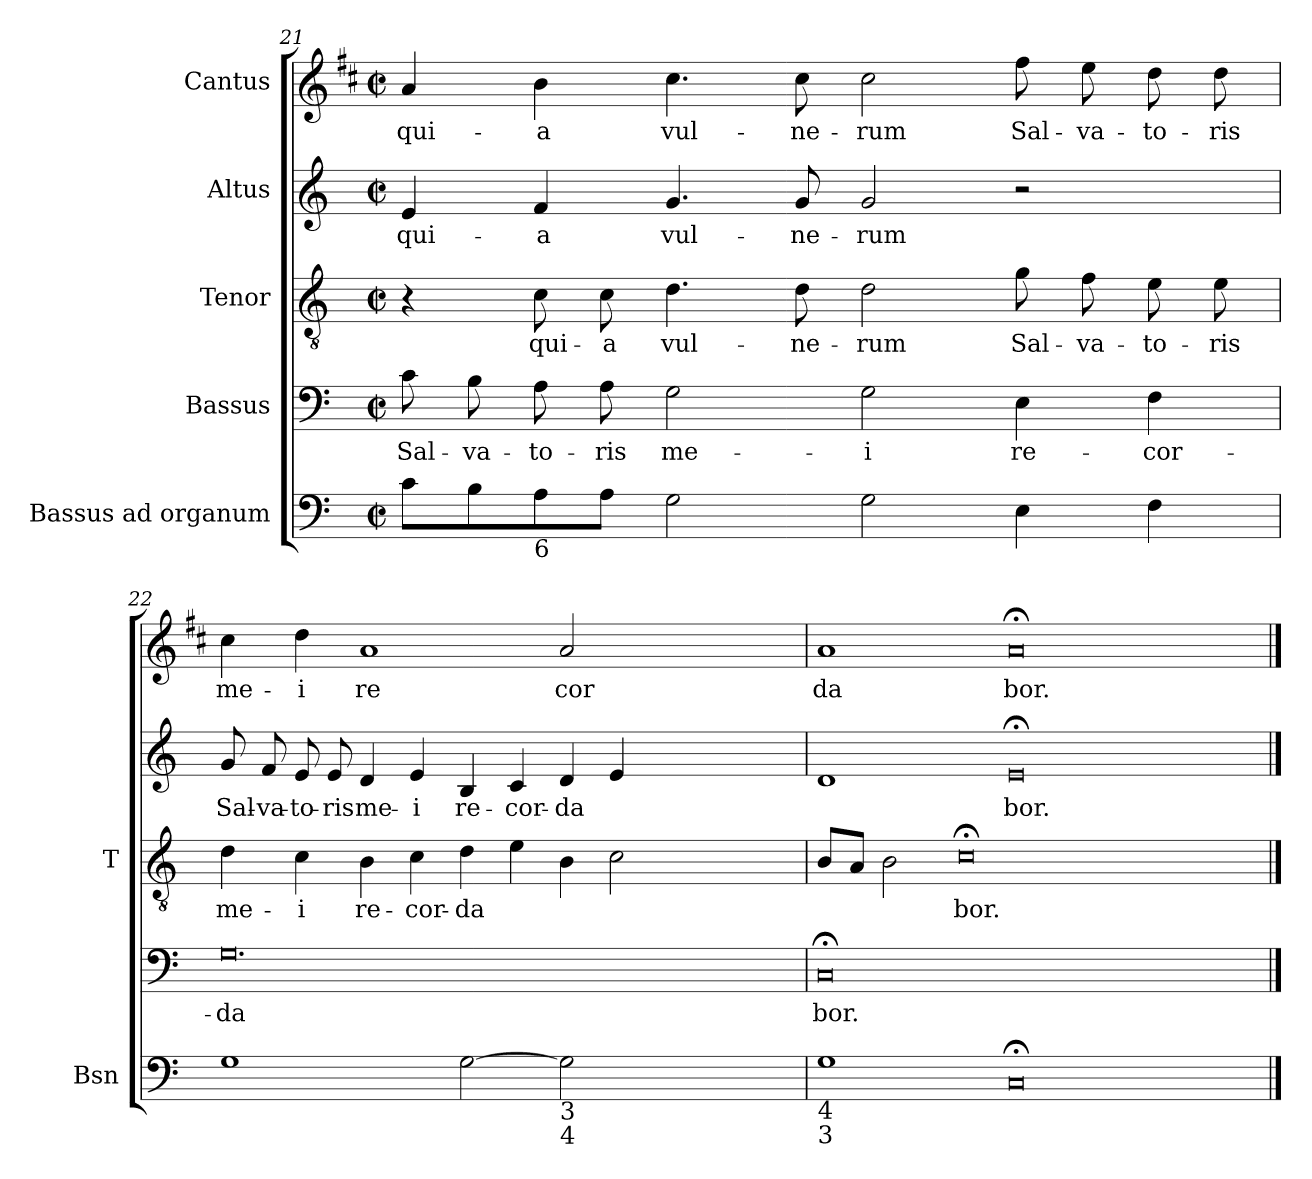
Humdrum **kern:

**kern	**kern	**text	**kern	**text	**kern	**text	**kern	**text
*part5	*part4	*part4	*part3	*part3	*part2	*part2	*part1	*part1
*staff5	*staff4	*staff4	*staff3	*staff3	*staff2	*staff2	*staff1	*staff1
*I"Bassus ad organum	*I"Bassus	*	*I"Tenor	*	*I"Altus	*	*I"Cantus	*
*I'Bsn	*	*	*I'T	*	*	*	*	*
*clefF4	*clefF4	*	*clefGv2	*	*clefG2	*	*clefG2	*
*	*	*	*	*	*	*	*ITrd1c2	*
*k[]	*k[]	*	*k[]	*	*k[]	*	*k[]	*
*C:	*C:	*	*C:	*	*C:	*	*C:	*
*M4/2	*M4/2	*	*M4/2	*	*M4/2	*	*M4/2	*
*met(c|)	*met(c|)	*	*met(c|)	*	*met(c|)	*	*met(c|)	*
=21	=21	=21	=21	=21	=21	=21	=21	=21
!	!	!LO:LY:b	!	!	!	!LO:LY:b	!	!LO:LY:b
8cL	8c	Sal-	4r	.	4e	qui-	4g	qui-
!	!	!LO:LY:b	!	!	!	!	!	!
8B	8B	-va-	.	.	.	.	.	.
!LO:TX:b:t=6	!	!	!	!	!	!	!	!
!	!	!LO:LY:b	!	!LO:LY:b	!	!LO:LY:b	!	!LO:LY:b
8A	8A	-to-	8c	qui-	4f	-a	4a	-a
!	!	!LO:LY:b	!	!LO:LY:b	!	!	!	!
8AJ	8A	-ris	8c	-a	.	.	.	.
!	!	!LO:LY:b	!	!LO:LY:b	!	!LO:LY:b	!	!LO:LY:b
2G	2G	me-	4.d	vul-	4.g	vul-	4.b	vul-
!	!	!	!	!LO:LY:b	!	!LO:LY:b	!	!LO:LY:b
.	.	.	8d	-ne-	8g	-ne-	8b	-ne-
!	!	!LO:LY:b	!	!LO:LY:b	!	!LO:LY:b	!	!LO:LY:b
2G	2G	-i	2d	-rum	2g	-rum	2b	-rum
!	!	!LO:LY:b	!	!LO:LY:b	!	!	!	!LO:LY:b
4E	4E	re-	8g	Sal-	2r	.	8ee	Sal-
!	!	!	!	!LO:LY:b	!	!	!	!LO:LY:b
.	.	.	8f	-va-	.	.	8dd	-va-
!	!	!LO:LY:b	!	!LO:LY:b	!	!	!	!LO:LY:b
4F	4F	-cor-	8e	-to-	.	.	8cc	-to-
!	!	!	!	!LO:LY:b	!	!	!	!LO:LY:b
.	.	.	8e	-ris	.	.	8cc	-ris
=22	=22	=22	=22	=22	=22	=22	=22	=22
!	!	!LO:LY:b	!	!LO:LY:b	!	!LO:LY:b	!	!LO:LY:b
1G	0.G	-da	4d	me-	8g	Sal-	4b	me-
!	!	!	!	!	!	!LO:LY:b	!	!
.	.	.	.	.	8f	-va-	.	.
!	!	!	!	!LO:LY:b	!	!LO:LY:b	!	!LO:LY:b
.	.	.	4c	-i	8e	-to-	4cc	-i
!	!	!	!	!	!	!LO:LY:b	!	!
.	.	.	.	.	8e	-ris	.	.
!	!	!	!	!LO:LY:b	!	!LO:LY:b	!	!LO:LY:b
.	.	.	4B	re-	4d	me-	1g	re
!	!	!	!	!LO:LY:b	!	!LO:LY:b	!	!
.	.	.	4c	-cor-	4e	-i	.	.
!	!	!	!	!LO:LY:b	!	!LO:LY:b	!	!
[2G	.	.	4d	-da	4B	re-	.	.
!	!	!	!	!	!	!LO:LY:b	!	!
.	.	.	4e	.	4c	-cor-	.	.
!LO:TX:b:t=3	!	!	!	!	!	!	!	!
!LO:TX:b:t=4	!	!	!	!	!	!	!	!
!	!	!	!	!	!	!LO:LY:b	!	!LO:LY:b
2G]	.	.	4B	.	4d	-da	2g	cor
.	.	.	2c	.	4e	.	.	.
1ryy	.	.	.	.	1ryy	.	1ryy	.
.	.	.	2.ryy	.	.	.	.	.
=23	=23	=23	=23	=23	=23	=23	=23	=23
!LO:TX:b:t=4	!	!	!	!	!	!	!	!
!LO:TX:b:t=3	!	!	!	!	!	!	!	!
!	!	!LO:LY:b	!	!	!	!	!	!LO:LY:b
1G	0C;<	bor.	8BL	.	1d	.	1g	da
.	.	.	8AJ	.	.	.	.	.
.	.	.	2B	.	.	.	.	.
!	!	!	!	!LO:LY:b	!	!	!	!
.	.	.	0c;<	bor.	.	.	.	.
!	!	!	!	!	!	!LO:LY:b	!	!LO:LY:b
0C;<	.	.	.	.	0e;<	bor.	0g;<	bor.
.	1ryy	.	.	.	.	.	.	.
.	.	.	4ryy	.	.	.	.	.
==	==	==	==	==	==	==	==	==
*-	*-	*-	*-	*-	*-	*-	*-	*-
